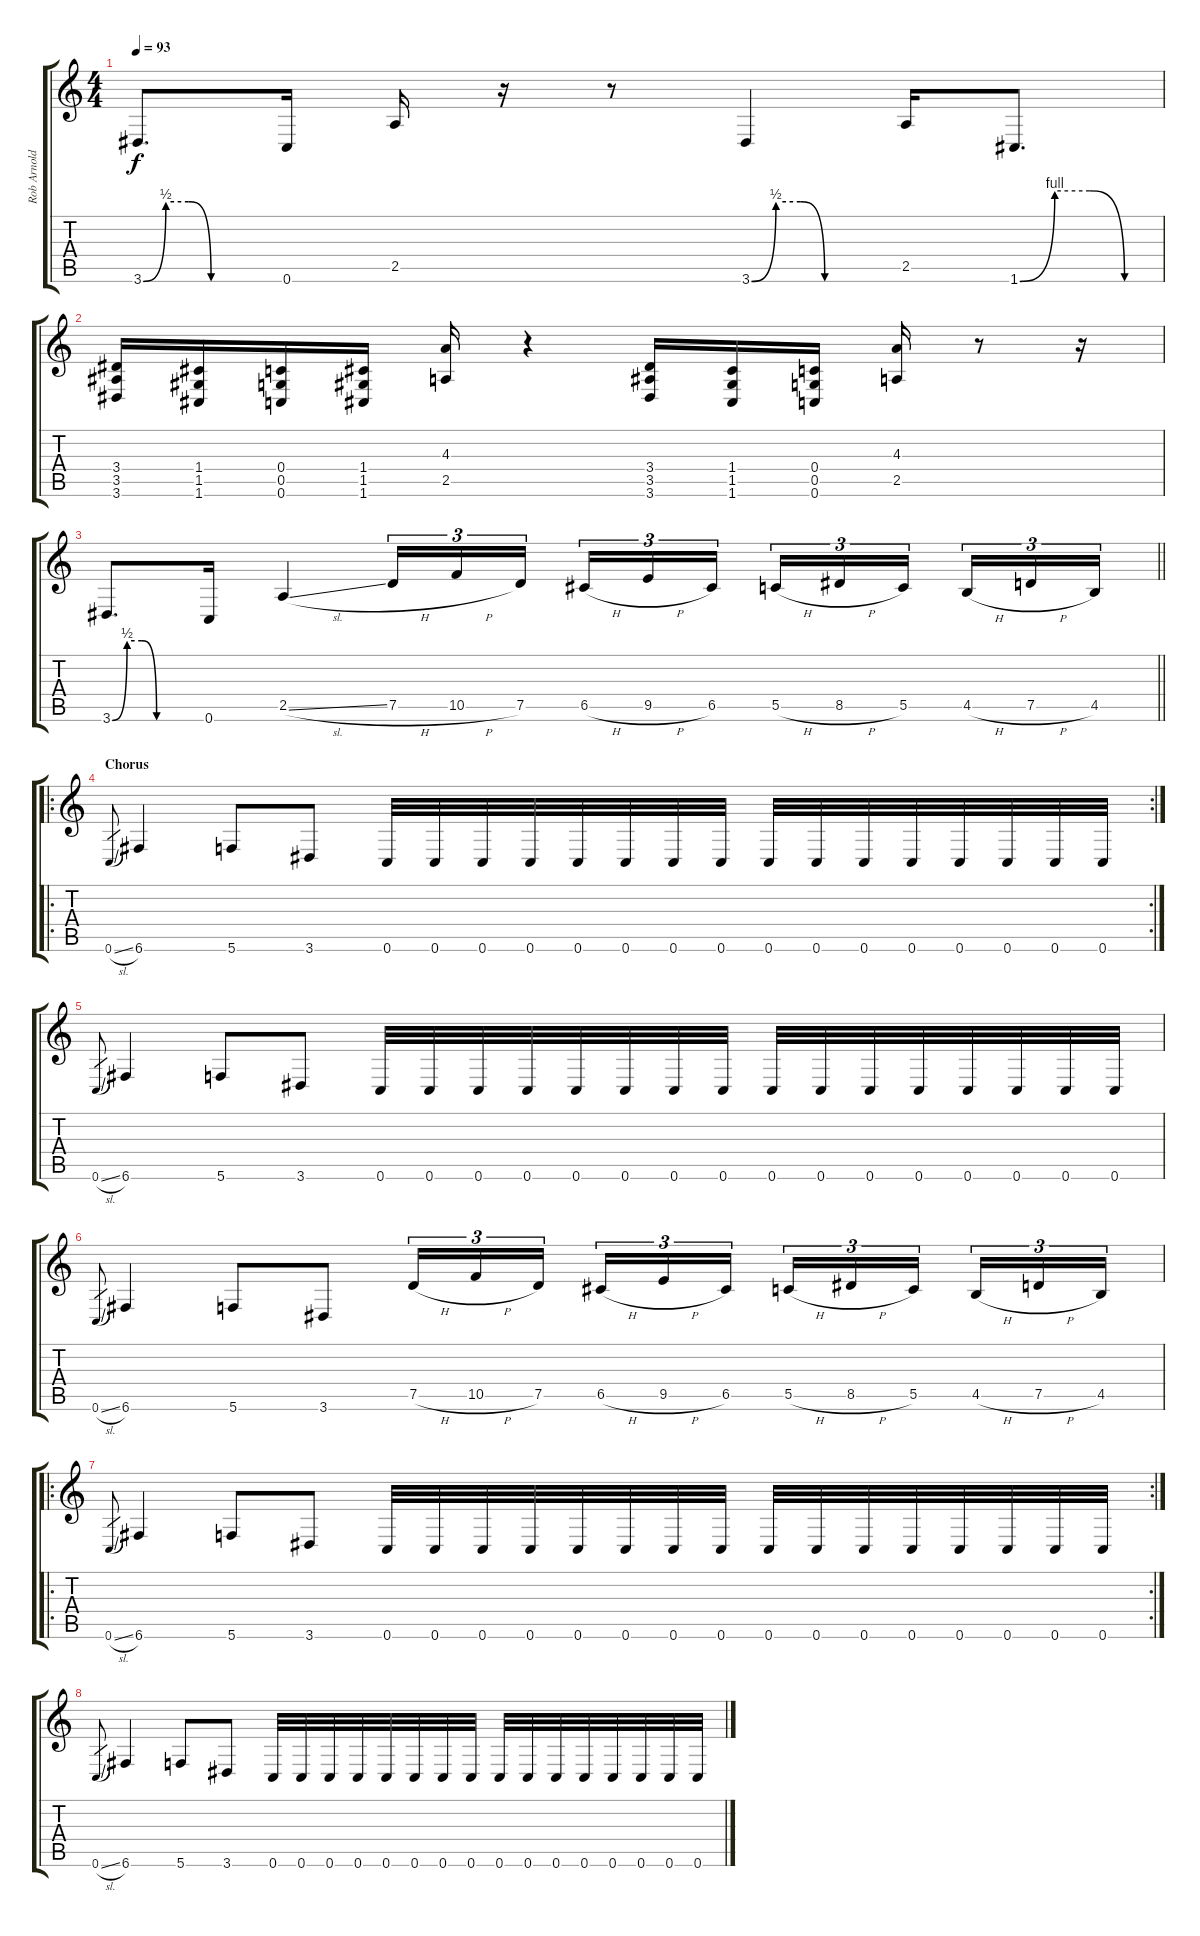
\track ("Rob Arnold" "Rob Arnold") {instrument distortionguitar}
\staff {score tabs}
\tuning (D4 A3 F3 C3 G2 C2) {hide}
\ts (4 4)
\tempo 93
\clef g2
\ks c
3.6{be (custom 0 0 10 2 20 2 30 0 60 0)}.8{d dy f} 0.6.16 2.5.16 r.16 r.8 3.6{be (custom 0 0 10 2 20 2 30 0 60 0)}.4 2.5.16 1.6{be (custom 0 0 15 4 30 4 45 0 60 0)}.8{d} |
(3.4 3.5 3.6).16 (1.4 1.5 1.6).16 (0.4 0.5 0.6).16 (1.4 1.5 1.6).16 (4.3 2.5).16 r.4 (3.4 3.5 3.6).16 (1.4 1.5 1.6).16 (0.4 0.5 0.6).16 (4.3 2.5).16 r.8 r.16 |
\barLineRight lightlight
3.6{be (custom 0 0 10 2 20 2 30 0 60 0)}.8{d} 0.6.16 2.5{sl}.4 7.5{h}.16{tu (3 2)} 10.5{h}.16{tu (3 2)} 7.5.16{tu (3 2) beam splitsecondary} 6.5{h}.16{tu (3 2)} 9.5{h}.16{tu (3 2)} 6.5.16{tu (3 2)} 5.5{h}.16{tu (3 2)} 8.5{h}.16{tu (3 2)} 5.5.16{tu (3 2) beam splitsecondary} 4.5{h}.16{tu (3 2)} 7.5{h}.16{tu (3 2)} 4.5.16{tu (3 2)} |
\ro
\rc 2
\section ("" "Chorus")
0.6{sl}.8{gr} 6.6.4 5.6.8 3.6.8 0.6.32 0.6.32 0.6.32 0.6.32 0.6.32 0.6.32 0.6.32 0.6.32 0.6.32 0.6.32 0.6.32 0.6.32 0.6.32 0.6.32 0.6.32 0.6.32 |
0.6{sl}.8{gr} 6.6.4 5.6.8 3.6.8 0.6.32 0.6.32 0.6.32 0.6.32 0.6.32 0.6.32 0.6.32 0.6.32 0.6.32 0.6.32 0.6.32 0.6.32 0.6.32 0.6.32 0.6.32 0.6.32 |
0.6{sl}.8{gr} 6.6.4 5.6.8 3.6.8 7.5{h}.16{tu (3 2)} 10.5{h}.16{tu (3 2)} 7.5.16{tu (3 2) beam splitsecondary} 6.5{h}.16{tu (3 2)} 9.5{h}.16{tu (3 2)} 6.5.16{tu (3 2)} 5.5{h}.16{tu (3 2)} 8.5{h}.16{tu (3 2)} 5.5.16{tu (3 2) beam splitsecondary} 4.5{h}.16{tu (3 2)} 7.5{h}.16{tu (3 2)} 4.5.16{tu (3 2)} |
\ro
\rc 2
0.6{sl}.8{gr} 6.6.4 5.6.8 3.6.8 0.6.32 0.6.32 0.6.32 0.6.32 0.6.32 0.6.32 0.6.32 0.6.32 0.6.32 0.6.32 0.6.32 0.6.32 0.6.32 0.6.32 0.6.32 0.6.32 |
0.6{sl}.8{gr} 6.6.4 5.6.8 3.6.8 0.6.32 0.6.32 0.6.32 0.6.32 0.6.32 0.6.32 0.6.32 0.6.32 0.6.32 0.6.32 0.6.32 0.6.32 0.6.32 0.6.32 0.6.32 0.6.32
